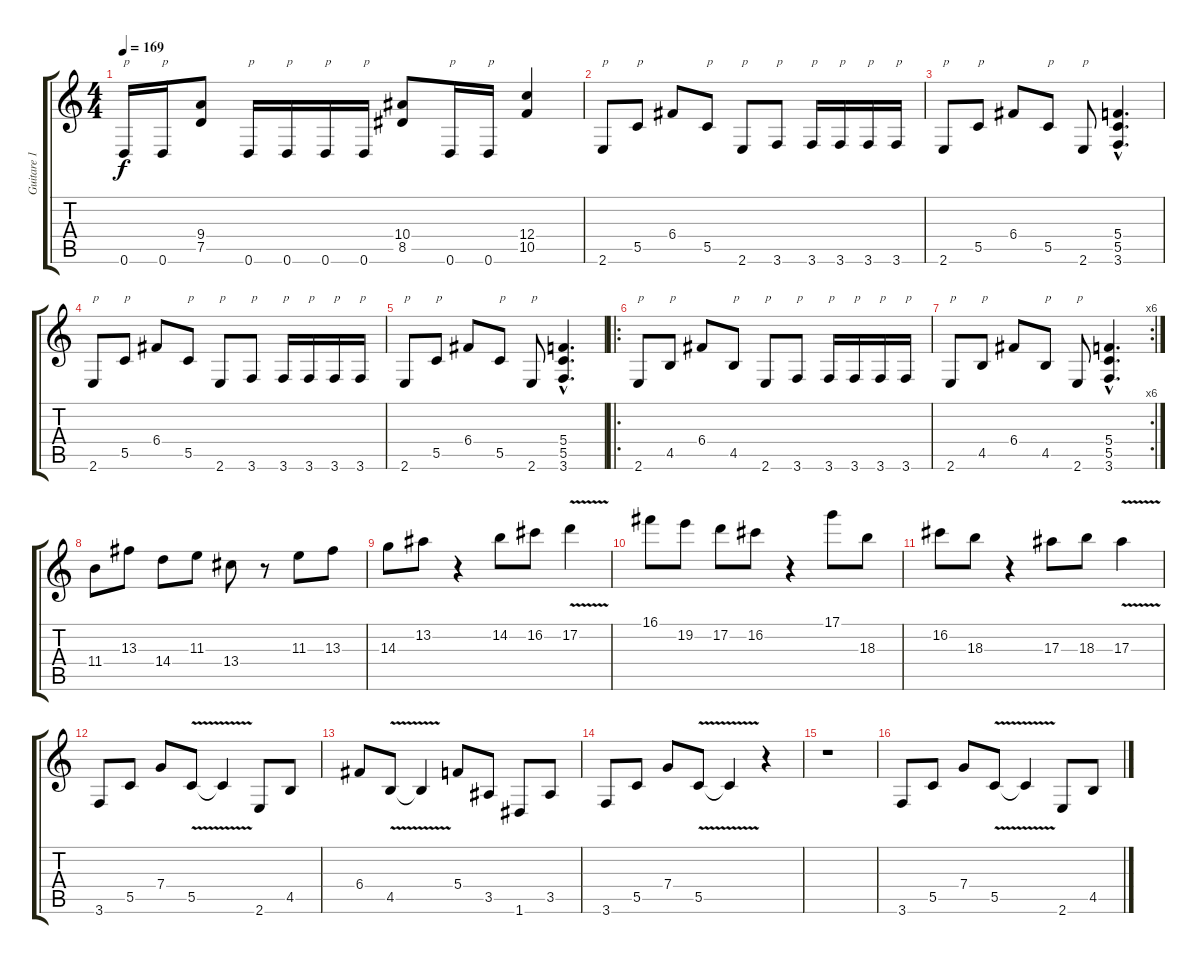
\track ("Guitare 1" "Guitare 1") {instrument distortionguitar}
\staff {score tabs}
\tuning (D4 A3 F3 C3 G2 D2) {hide}
\ts (4 4)
\tempo 169
\clef g2
\ks c
0.6.16{txt "p" dy f} 0.6.16{txt "p"} (9.4 7.5).8 0.6.16{txt "p"} 0.6.16{txt "p"} 0.6.16{txt "p"} 0.6.16{txt "p"} (10.4 8.5).8 0.6.16{txt "p"} 0.6.16{txt "p"} (12.4 10.5).4 |
2.6.8{txt "p"} 5.5.8{txt "p"} 6.4.8 5.5.8{txt "p"} 2.6.8{txt "p"} 3.6.8{txt "p"} 3.6.16{txt "p"} 3.6.16{txt "p"} 3.6.16{txt "p"} 3.6.16{txt "p"} |
2.6.8{txt "p"} 5.5.8{txt "p"} 6.4.8 5.5.8{txt "p"} 2.6.8{txt "p"} (5.4{hac} 5.5{hac} 3.6{hac}).4{d} |
2.6.8{txt "p"} 5.5.8{txt "p"} 6.4.8 5.5.8{txt "p"} 2.6.8{txt "p"} 3.6.8{txt "p"} 3.6.16{txt "p"} 3.6.16{txt "p"} 3.6.16{txt "p"} 3.6.16{txt "p"} |
2.6.8{txt "p"} 5.5.8{txt "p"} 6.4.8 5.5.8{txt "p"} 2.6.8{txt "p"} (5.4{hac} 5.5{hac} 3.6{hac}).4{d} |
\ro
2.6.8{txt "p"} 4.5.8{txt "p"} 6.4.8 4.5.8{txt "p"} 2.6.8{txt "p"} 3.6.8{txt "p"} 3.6.16{txt "p"} 3.6.16{txt "p"} 3.6.16{txt "p"} 3.6.16{txt "p"} |
\rc 6
2.6.8{txt "p"} 4.5.8{txt "p"} 6.4.8 4.5.8{txt "p"} 2.6.8{txt "p"} (5.4{hac} 5.5{hac} 3.6{hac}).4{d} |
11.4.8 13.3.8 14.4.8 11.3.8 13.4.8 r.8 11.3.8 13.3.8 |
14.3.8 13.2.8 r.4 14.2.8 16.2.8 17.2{v}.4 |
16.1.8 19.2.8 17.2.8 16.2.8 r.4 17.1.8 18.3.8 |
16.2.8 18.3.8 r.4 17.3.8 18.3.8 17.3{v}.4 |
3.6.8 5.5.8 7.4.8 5.5{v}.8 5.5{t}.4 2.6.8 4.5.8 |
6.4.8 4.5{v}.8 4.5{t}.4 5.4.8 3.5.8 1.6.8 3.5.8 |
3.6.8 5.5.8 7.4.8 5.5{v}.8 5.5{t}.4 r.4 |
r.1 |
3.6.8 5.5.8 7.4.8 5.5{v}.8 5.5{t}.4 2.6.8 4.5.8
